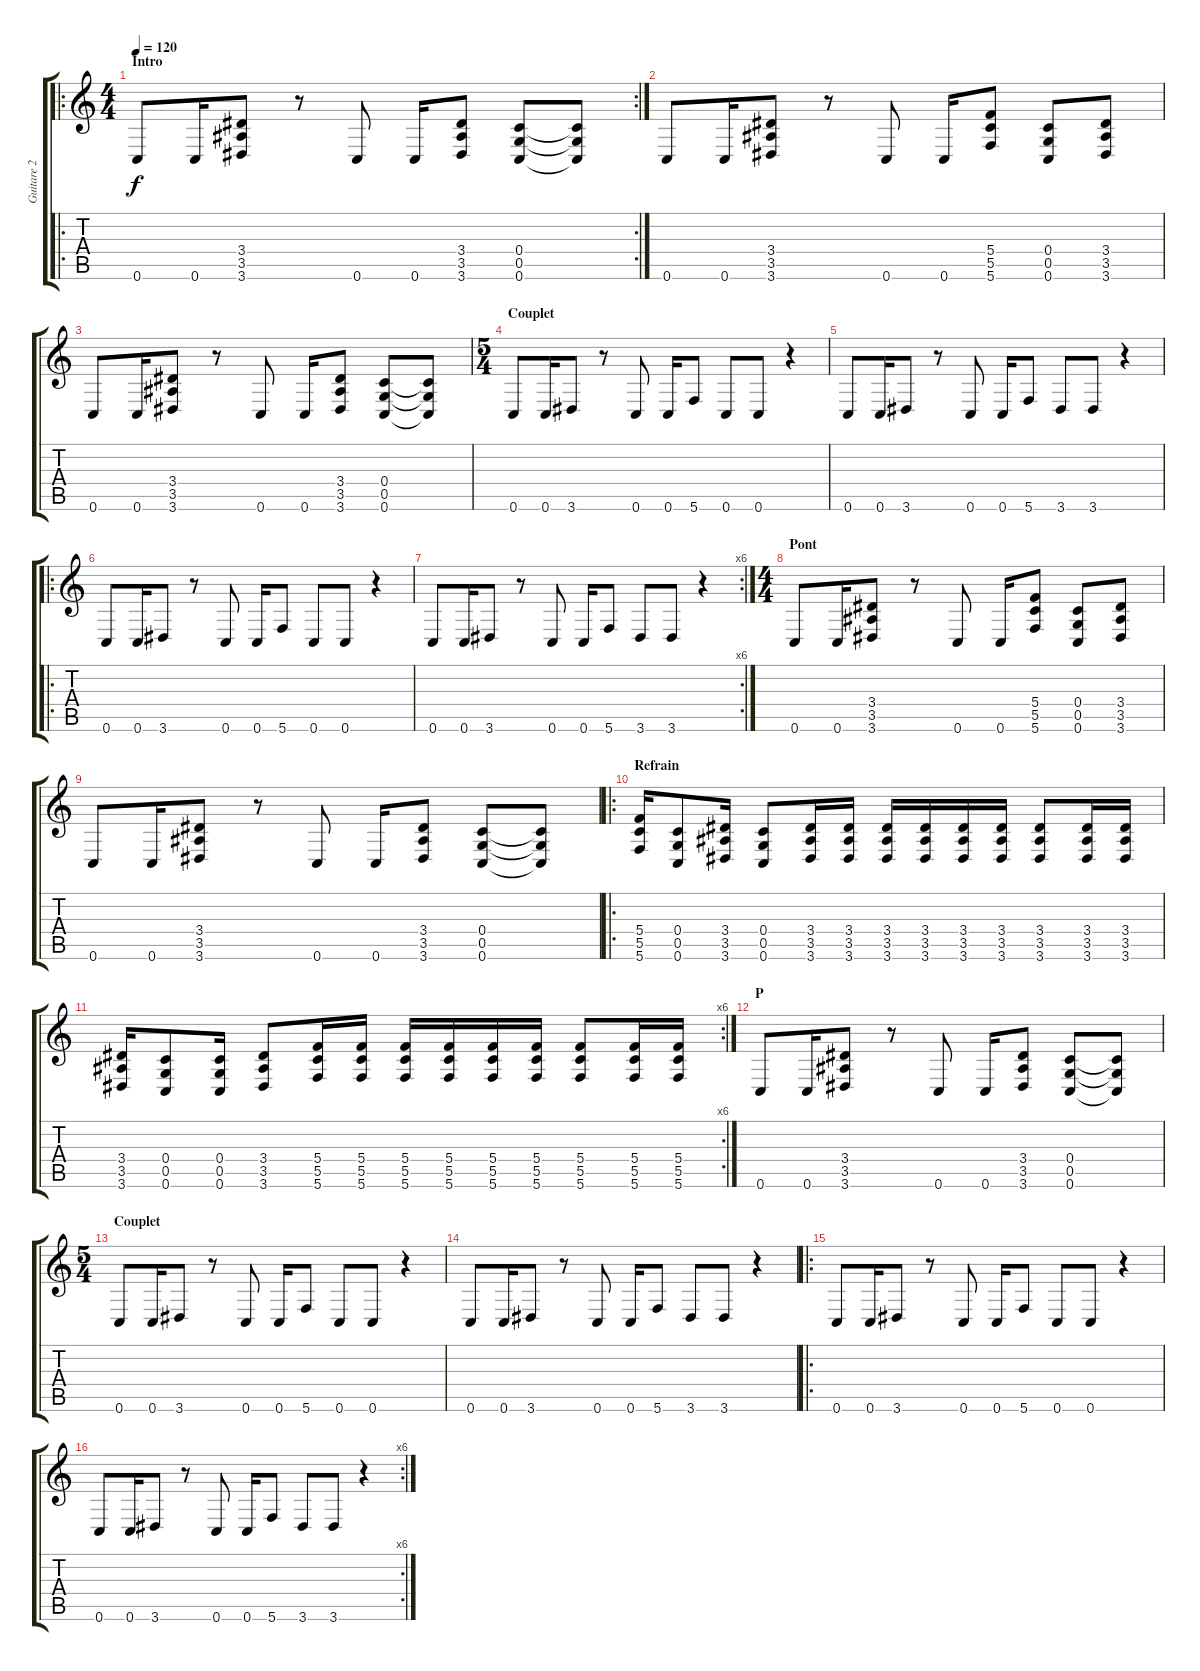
\track ("Guitare 2" "Guitare 2") {instrument distortionguitar}
\staff {score tabs}
\tuning (D4 A3 F3 C3 G2 C2) {hide}
\ro
\rc 2
\ts (4 4)
\section ("" "Intro")
\tempo 120
\clef g2
\ks c
0.6.8{dy f instrument distortionguitar} 0.6.16 (3.4 3.5 3.6).8 r.8 0.6.8 0.6.16 (3.4 3.5 3.6).8 (0.4 0.5 0.6).8 (0.4{t} 0.5{t} 0.6{t}).8 |
0.6.8 0.6.16 (3.4 3.5 3.6).8 r.8 0.6.8 0.6.16 (5.4 5.5 5.6).8 (0.4 0.5 0.6).8 (3.4 3.5 3.6).8 |
0.6.8 0.6.16 (3.4 3.5 3.6).8 r.8 0.6.8 0.6.16 (3.4 3.5 3.6).8 (0.4 0.5 0.6).8 (0.4{t} 0.5{t} 0.6{t}).8 |
\ts (5 4)
\section ("" "Couplet")
0.6.8 0.6.16 3.6.8 r.8 0.6.8 0.6.16 5.6.8 0.6.8 0.6.8 r.4 |
0.6.8 0.6.16 3.6.8 r.8 0.6.8 0.6.16 5.6.8 3.6.8 3.6.8 r.4 |
\ro
0.6.8 0.6.16 3.6.8 r.8 0.6.8 0.6.16 5.6.8 0.6.8 0.6.8 r.4 |
\rc 6
0.6.8 0.6.16 3.6.8 r.8 0.6.8 0.6.16 5.6.8 3.6.8 3.6.8 r.4 |
\ts (4 4)
\section ("" "Pont")
0.6.8 0.6.16 (3.4 3.5 3.6).8 r.8 0.6.8 0.6.16 (5.4 5.5 5.6).8 (0.4 0.5 0.6).8 (3.4 3.5 3.6).8 |
0.6.8 0.6.16 (3.4 3.5 3.6).8 r.8 0.6.8 0.6.16 (3.4 3.5 3.6).8 (0.4 0.5 0.6).8 (0.4{t} 0.5{t} 0.6{t}).8 |
\ro
\section ("" "Refrain")
(5.4 5.5 5.6).16 (0.4 0.5 0.6).8 (3.4 3.5 3.6).16 (0.4 0.5 0.6).8 (3.4 3.5 3.6).16 (3.4 3.5 3.6).16 (3.4 3.5 3.6).16 (3.4 3.5 3.6).16 (3.4 3.5 3.6).16 (3.4 3.5 3.6).16 (3.4 3.5 3.6).8 (3.4 3.5 3.6).16 (3.4 3.5 3.6).16 |
\rc 6
(3.4 3.5 3.6).16 (0.4 0.5 0.6).8 (0.4 0.5 0.6).16 (3.4 3.5 3.6).8 (5.4 5.5 5.6).16 (5.4 5.5 5.6).16 (5.4 5.5 5.6).16 (5.4 5.5 5.6).16 (5.4 5.5 5.6).16 (5.4 5.5 5.6).16 (5.4 5.5 5.6).8 (5.4 5.5 5.6).16 (5.4 5.5 5.6).16 |
\section ("" "P")
0.6.8 0.6.16 (3.4 3.5 3.6).8 r.8 0.6.8 0.6.16 (3.4 3.5 3.6).8 (0.4 0.5 0.6).8 (0.4{t} 0.5{t} 0.6{t}).8 |
\ts (5 4)
\section ("" "Couplet")
0.6.8 0.6.16 3.6.8 r.8 0.6.8 0.6.16 5.6.8 0.6.8 0.6.8 r.4 |
0.6.8 0.6.16 3.6.8 r.8 0.6.8 0.6.16 5.6.8 3.6.8 3.6.8 r.4 |
\ro
0.6.8 0.6.16 3.6.8 r.8 0.6.8 0.6.16 5.6.8 0.6.8 0.6.8 r.4 |
\rc 6
0.6.8 0.6.16 3.6.8 r.8 0.6.8 0.6.16 5.6.8 3.6.8 3.6.8 r.4
